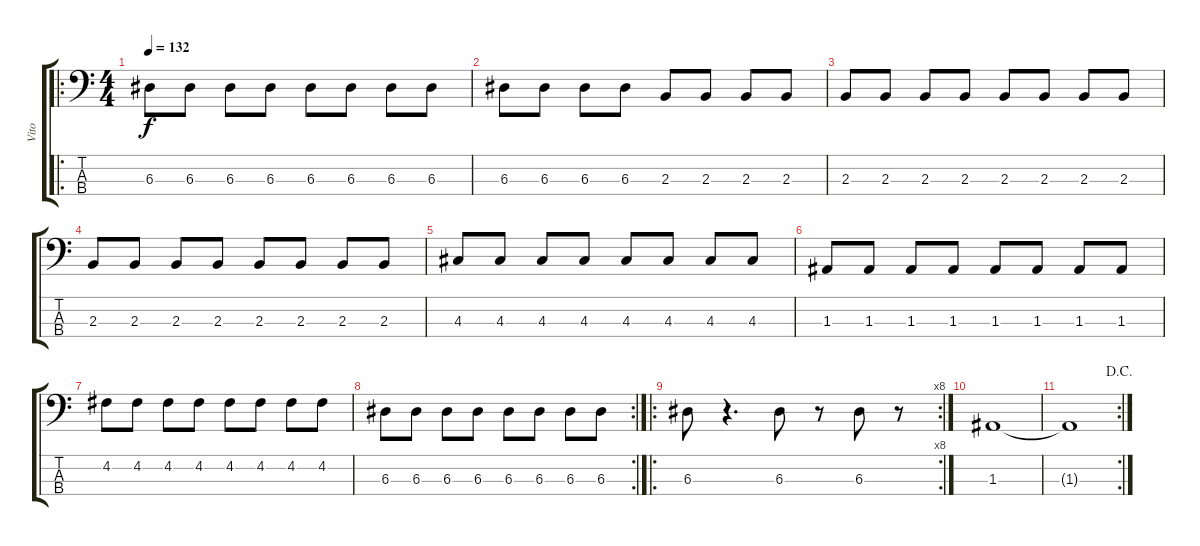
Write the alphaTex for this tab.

\track ("Vito" "Vito") {instrument electricbassfinger}
\staff {score tabs}
\tuning (G2 D2 A1 D1) {hide}
\ro
\ts (4 4)
\tempo 132
\clef f4
\ks c
6.3.8{dy f instrument electricbassfinger} 6.3.8 6.3.8 6.3.8 6.3.8 6.3.8 6.3.8 6.3.8 |
6.3.8 6.3.8 6.3.8 6.3.8 2.3.8 2.3.8 2.3.8 2.3.8 |
2.3.8 2.3.8 2.3.8 2.3.8 2.3.8 2.3.8 2.3.8 2.3.8 |
2.3.8 2.3.8 2.3.8 2.3.8 2.3.8 2.3.8 2.3.8 2.3.8 |
4.3.8 4.3.8 4.3.8 4.3.8 4.3.8 4.3.8 4.3.8 4.3.8 |
1.3.8 1.3.8 1.3.8 1.3.8 1.3.8 1.3.8 1.3.8 1.3.8 |
4.2.8 4.2.8 4.2.8 4.2.8 4.2.8 4.2.8 4.2.8 4.2.8 |
\rc 2
6.3.8 6.3.8 6.3.8 6.3.8 6.3.8 6.3.8 6.3.8 6.3.8 |
\ro
\rc 8
6.3.8 r.4{d} 6.3.8 r.8 6.3.8 r.8 |
1.3.1 |
\rc 2
\jump dacapo
1.3{t}.1
